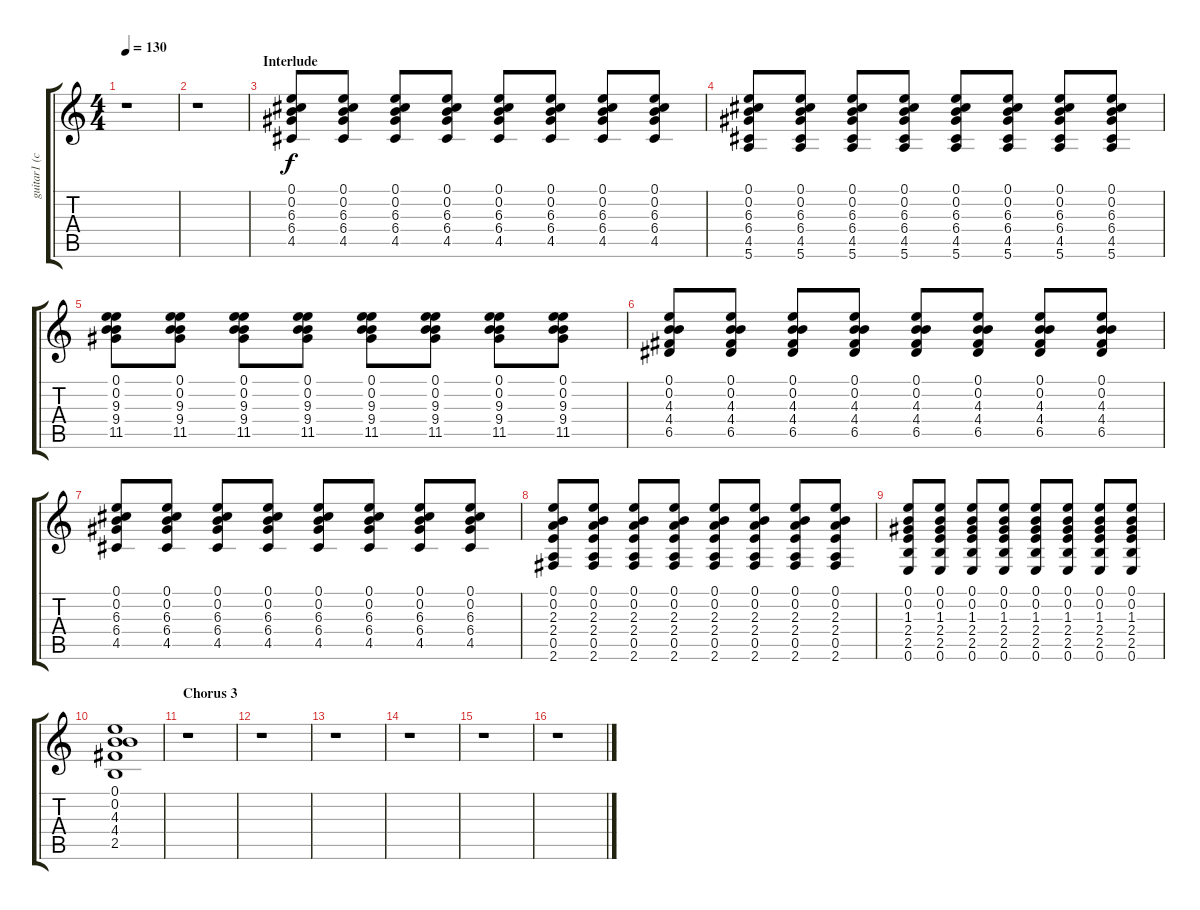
\track ("guitar1 (clean)" "guitar1 (c") {instrument electricguitarclean}
\staff {score tabs}
\tuning (E4 B3 G3 D3 A2 E2) {hide}
\ts (4 4)
\tempo 130
\clef g2
\ks c
r.1{dy f} |
r.1 |
\section ("" "Interlude")
(0.1 0.2 6.3 6.4 4.5).8 (0.1 0.2 6.3 6.4 4.5).8 (0.1 0.2 6.3 6.4 4.5).8 (0.1 0.2 6.3 6.4 4.5).8 (0.1 0.2 6.3 6.4 4.5).8 (0.1 0.2 6.3 6.4 4.5).8 (0.1 0.2 6.3 6.4 4.5).8 (0.1 0.2 6.3 6.4 4.5).8 |
(0.1 0.2 6.3 6.4 4.5 5.6).8 (0.1 0.2 6.3 6.4 4.5 5.6).8 (0.1 0.2 6.3 6.4 4.5 5.6).8 (0.1 0.2 6.3 6.4 4.5 5.6).8 (0.1 0.2 6.3 6.4 4.5 5.6).8 (0.1 0.2 6.3 6.4 4.5 5.6).8 (0.1 0.2 6.3 6.4 4.5 5.6).8 (0.1 0.2 6.3 6.4 4.5 5.6).8 |
(0.1 0.2 9.3 9.4 11.5).8 (0.1 0.2 9.3 9.4 11.5).8 (0.1 0.2 9.3 9.4 11.5).8 (0.1 0.2 9.3 9.4 11.5).8 (0.1 0.2 9.3 9.4 11.5).8 (0.1 0.2 9.3 9.4 11.5).8 (0.1 0.2 9.3 9.4 11.5).8 (0.1 0.2 9.3 9.4 11.5).8 |
(0.1 0.2 4.3 4.4 6.5).8 (0.1 0.2 4.3 4.4 6.5).8 (0.1 0.2 4.3 4.4 6.5).8 (0.1 0.2 4.3 4.4 6.5).8 (0.1 0.2 4.3 4.4 6.5).8 (0.1 0.2 4.3 4.4 6.5).8 (0.1 0.2 4.3 4.4 6.5).8 (0.1 0.2 4.3 4.4 6.5).8 |
(0.1 0.2 6.3 6.4 4.5).8 (0.1 0.2 6.3 6.4 4.5).8 (0.1 0.2 6.3 6.4 4.5).8 (0.1 0.2 6.3 6.4 4.5).8 (0.1 0.2 6.3 6.4 4.5).8 (0.1 0.2 6.3 6.4 4.5).8 (0.1 0.2 6.3 6.4 4.5).8 (0.1 0.2 6.3 6.4 4.5).8 |
(0.1 0.2 2.3 2.4 0.5 2.6).8 (0.1 0.2 2.3 2.4 0.5 2.6).8 (0.1 0.2 2.3 2.4 0.5 2.6).8 (0.1 0.2 2.3 2.4 0.5 2.6).8 (0.1 0.2 2.3 2.4 0.5 2.6).8 (0.1 0.2 2.3 2.4 0.5 2.6).8 (0.1 0.2 2.3 2.4 0.5 2.6).8 (0.1 0.2 2.3 2.4 0.5 2.6).8 |
(0.1 0.2 1.3 2.4 2.5 0.6).8 (0.1 0.2 1.3 2.4 2.5 0.6).8 (0.1 0.2 1.3 2.4 2.5 0.6).8 (0.1 0.2 1.3 2.4 2.5 0.6).8 (0.1 0.2 1.3 2.4 2.5 0.6).8 (0.1 0.2 1.3 2.4 2.5 0.6).8 (0.1 0.2 1.3 2.4 2.5 0.6).8 (0.1 0.2 1.3 2.4 2.5 0.6).8 |
(0.1 0.2 4.3 4.4 2.5).1 |
\section ("" "Chorus 3")
r.1 |
r.1 |
r.1 |
r.1 |
r.1 |
r.1
